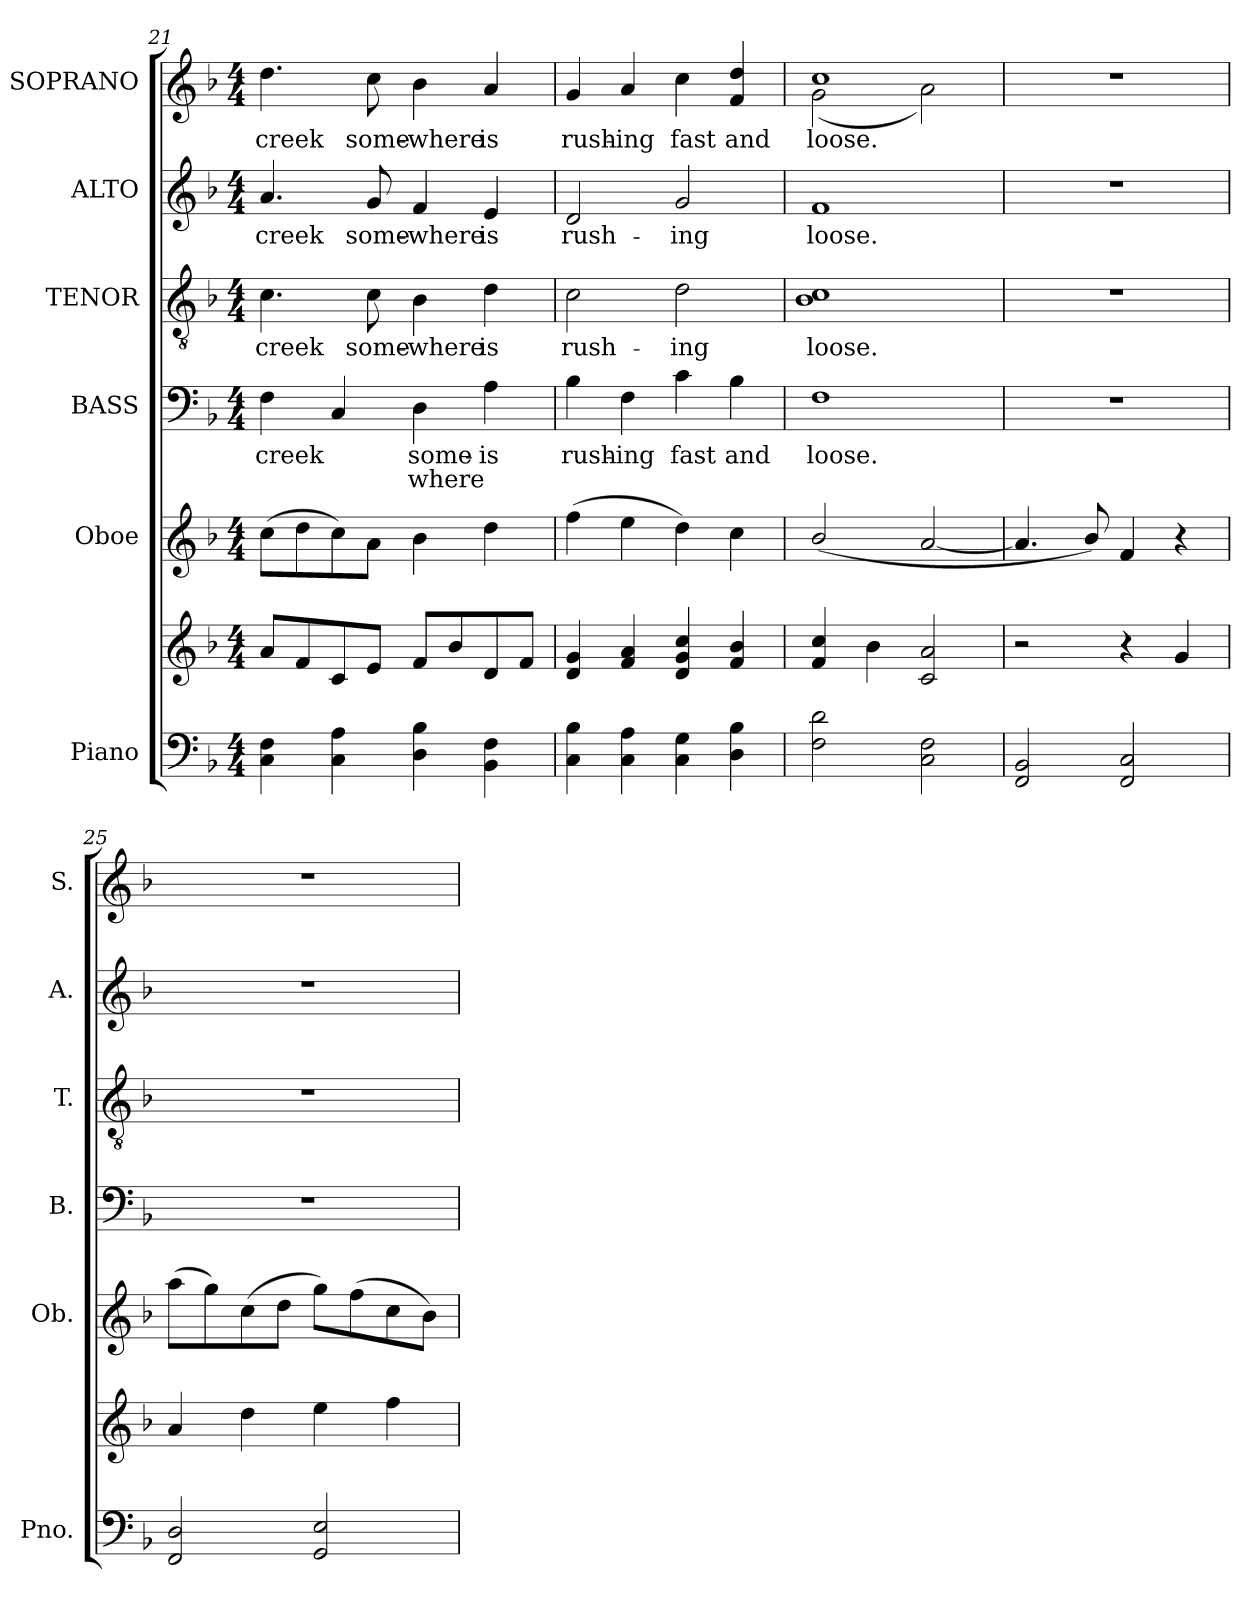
**kern	**kern	**kern	**kern	**text	**text	**kern	**text	**kern	**text	**kern	**text
*part6	*part6	*part5	*part4	*part4	*part4	*part3	*part3	*part2	*part2	*part1	*part1
*staff7	*staff6	*staff5	*staff4	*staff4	*staff4	*staff3	*staff3	*staff2	*staff2	*staff1	*staff1
*I"Piano	*	*I"Oboe	*I"BASS	*	*	*I"TENOR	*	*I"ALTO	*	*I"SOPRANO	*
*I'Pno.	*	*I'Ob.	*I'B.	*	*	*I'T.	*	*I'A.	*	*I'S.	*
*clefF4	*clefG2	*clefG2	*clefF4	*	*	*clefGv2	*	*clefG2	*	*clefG2	*
*	*	*	*	*	*	*ITrd7c12	*	*	*	*	*
*k[b-]	*k[b-]	*k[b-]	*k[b-]	*	*	*k[b-]	*	*k[b-]	*	*k[b-]	*
*F:	*F:	*F:	*F:	*	*	*F:	*	*F:	*	*F:	*
*M4/4	*M4/4	*M4/4	*M4/4	*	*	*M4/4	*	*M4/4	*	*M4/4	*
=21	=21	=21	=21	=21	=21	=21	=21	=21	=21	=21	=21
!	!	!	!	!LO:LY:b:color=#000000	!	!	!	!	!	!	!
!	!	!	!	!	!	!	!LO:LY:b:color=#000000	!	!	!	!
!	!	!	!	!	!	!	!	!	!LO:LY:b:color=#000000	!	!
!	!	!	!	!	!	!	!	!	!	!	!LO:LY:b:color=#000000
4Ci\ 4Fi	8ai/L	(8cci\L	4Fi\	creek	.	4.Ci\	creek	4.ai/	creek	4.ddi\	creek
.	8fi/	8ddi\	.	.	.	.	.	.	.	.	.
4Ci\ 4Ai	8ci/	8cci\)	4Ci/	.	.	.	.	.	.	.	.
!	!	!	!	!	!	!	!LO:LY:b:color=#000000	!	!	!	!
!	!	!	!	!	!	!	!	!	!LO:LY:b:color=#000000	!	!
!	!	!	!	!	!	!	!	!	!	!	!LO:LY:b:color=#000000
.	8ei/J	8ai\J	.	.	.	8Ci\	some-	8gi/	some-	8cci\	some-
!	!	!	!	!LO:LY:b:color=#000000	!LO:LY:b:color=#000000	!	!	!	!	!	!
!	!	!	!	!	!	!	!LO:LY:b:color=#000000	!	!	!	!
!	!	!	!	!	!	!	!	!	!LO:LY:b:color=#000000	!	!
!	!	!	!	!	!	!	!	!	!	!	!LO:LY:b:color=#000000
4Di\ 4B-i	8fi/L	4b-i\	4Di\	some-	-where	4BB-i\	-where	4fi/	-where	4b-i\	-where
.	8b-i/	.	.	.	.	.	.	.	.	.	.
!	!	!	!	!LO:LY:b:color=#000000	!	!	!	!	!	!	!
!	!	!	!	!	!	!	!LO:LY:b:color=#000000	!	!	!	!
!	!	!	!	!	!	!	!	!	!LO:LY:b:color=#000000	!	!
!	!	!	!	!	!	!	!	!	!	!	!LO:LY:b:color=#000000
4BB-i\ 4Fi	8di/	4ddi\	4Ai\	is	.	4Di\	is	4ei/	is	4ai/	is
.	8fi/J	.	.	.	.	.	.	.	.	.	.
=22	=22	=22	=22	=22	=22	=22	=22	=22	=22	=22	=22
!	!	!	!	!LO:LY:b:color=#000000	!	!	!	!	!	!	!
!	!	!	!	!	!	!	!LO:LY:b:color=#000000	!	!	!	!
!	!	!	!	!	!	!	!	!	!LO:LY:b:color=#000000	!	!
!	!	!	!	!	!	!	!	!	!	!	!LO:LY:b:color=#000000
4Ci\ 4B-i	4di/ 4gi	(4ffi\	4B-i\	rush-	.	2Ci\	rush-	2di/	rush-	4gi/	rush-
!	!	!	!	!LO:LY:b:color=#000000	!	!	!	!	!	!	!
!	!	!	!	!	!	!	!	!	!	!	!LO:LY:b:color=#000000
4Ci\ 4Ai	4fi/ 4ai	4eei\	4Fi\	-ing	.	.	.	.	.	4ai/	-ing
!	!	!	!	!LO:LY:b:color=#000000	!	!	!	!	!	!	!
!	!	!	!	!	!	!	!LO:LY:b:color=#000000	!	!	!	!
!	!	!	!	!	!	!	!	!	!LO:LY:b:color=#000000	!	!
!	!	!	!	!	!	!	!	!	!	!	!LO:LY:b:color=#000000
4Ci\ 4Gi	4di/ 4gi 4cci	4ddi\)	4ci\	fast	.	2Di\	-ing	2gi/	-ing	4cci\	fast
!	!	!	!	!LO:LY:b:color=#000000	!	!	!	!	!	!	!
!	!	!	!	!	!	!	!	!	!	!	!LO:LY:b:color=#000000
4Di\ 4B-i	4fi/ 4b-i	4cci\	4B-i\	and	.	.	.	.	.	4fi/ 4ddi	and
=23	=23	=23	=23	=23	=23	=23	=23	=23	=23	=23	=23
!	!	!	!	!LO:LY:b:color=#000000	!	!	!	!	!	!	!
!	!	!	!	!	!	!	!LO:LY:b:color=#000000	!	!	!	!
!	!	!	!	!	!	!	!	!	!LO:LY:b:color=#000000	!	!
!	!	!	!	!	!	!	!	!	!	!	!LO:LY:b:color=#000000
*	*	*	*	*	*	*	*	*	*	*^	*
2Fi\ 2di	4fi/ 4cci	(2b-i/	1Fi	loose.	.	1BB-i 1Ci	loose.	1fi	loose.	1cci	(2gi\	loose.
.	4b-i\	.	.	.	.	.	.	.	.	.	.	.
2Ci\ 2Fi	2ci/ 2ai	[<2ai/	.	.	.	.	.	.	.	.	2ai\)	.
*	*	*	*	*	*	*	*	*	*	*v	*v	*
=24	=24	=24	=24	=24	=24	=24	=24	=24	=24	=24	=24
2FFi/ 2BB-i	2r	4.ai/]	1r	.	.	1r	.	1r	.	1r	.
.	.	8b-i/)	.	.	.	.	.	.	.	.	.
2FFi/ 2Ci	4r	4fi/	.	.	.	.	.	.	.	.	.
.	4gi/	4r	.	.	.	.	.	.	.	.	.
!!LO:PB:g=z
=25	=25	=25	=25	=25	=25	=25	=25	=25	=25	=25	=25
2FFi/ 2Di	4ai/	(8aai\L	1r	.	.	1r	.	1r	.	1r	.
.	.	8ggi\)	.	.	.	.	.	.	.	.	.
.	4ddi\	(8cci\	.	.	.	.	.	.	.	.	.
.	.	8ddi\J	.	.	.	.	.	.	.	.	.
2GGi/ 2Ei	4eei\	8ggi\L)	.	.	.	.	.	.	.	.	.
.	.	(8ffi\	.	.	.	.	.	.	.	.	.
.	4ffi\	8cci\	.	.	.	.	.	.	.	.	.
.	.	8b-i\J)	.	.	.	.	.	.	.	.	.
=	=	=	=	=	=	=	=	=	=	=	=
*-	*-	*-	*-	*-	*-	*-	*-	*-	*-	*-	*-
